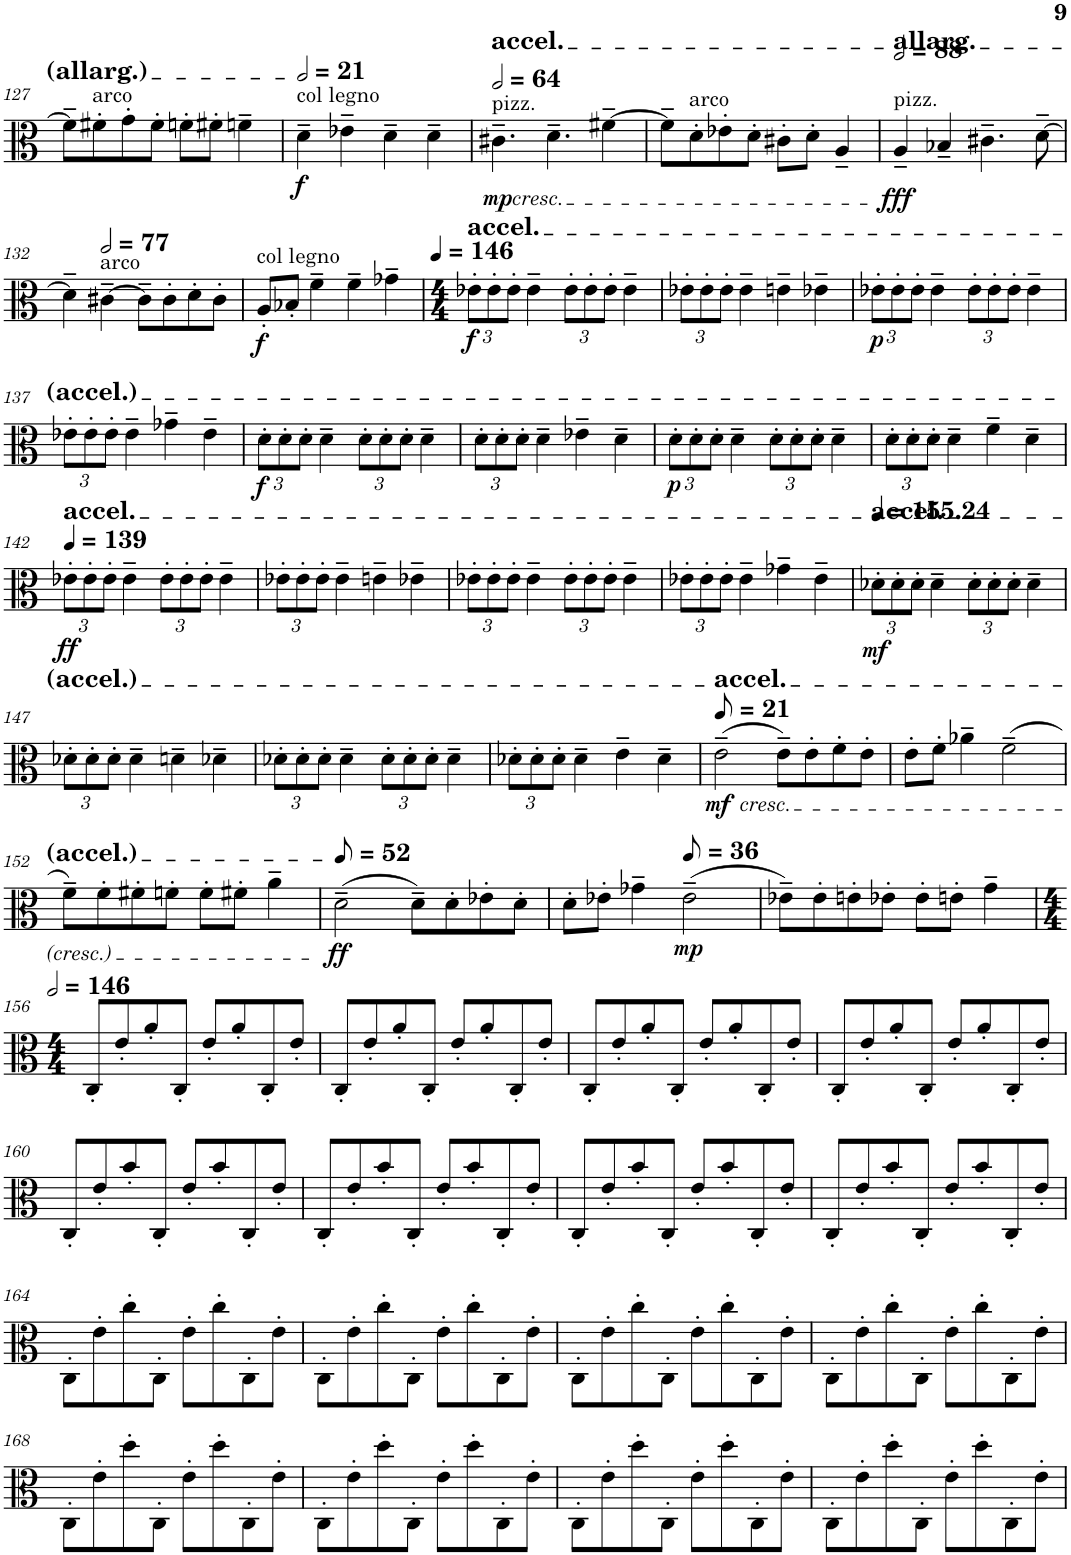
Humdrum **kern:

**kern	**dynam
*part1	*part1
*staff1	*staff1
*I"Viola	*
*I'Vla.	*
!!LO:PB:g=z
*clefC3	*
*k[]	*
*M4/4	*
=127	=127
8f#~\L]	.
!LO:TX:a:t=arco	!
8f#X'\	.
8g'\	.
8f#'\J	.
8fn'\L	.
8f#X'\J	.
4fn~\	.
=128	=128
*MM42	*
!LO:TX:a:t=col legno	!
!	!LO:DY:b
4d~\	f
4e-X~\	.
4d~\	.
4d~\	.
=129	=129
*MM128	*
!LO:TX:a:t=pizz.	!
!LO:TX:b:i:t=cresc.	!
!LO:TX:a:t=accel.	!
!	!LO:DY:b
4.c#X~\	mp
4.d~\	.
[4f#X~\	.
=130	=130
8f#~\L]	.
!LO:TX:a:t=arco	!
8d'\	.
8e-X'\	.
8d'\J	.
8c#X'\L	.
8d'\J	.
4A~/	.
=131	=131
*MM176	*
!LO:TX:a:t=pizz.	!
!LO:TX:a:t=allarg.	!
!	!LO:DY:b
4A~/	fff
4B-X~/	.
4.c#X~\	.
[8d~\	.
!!LO:LB:g=z
=132	=132
4d~\]	.
*MM154	*
!LO:TX:a:t=arco	!
[4c#X~\	.
8c#~\L]	.
8c#'\	.
8d'\	.
8c#'\J	.
=133	=133
!LO:TX:a:t=col legno	!
!	!LO:DY:b
8A'/L	f
8B-X'/J	.
4f~\	.
4f~\	.
4g-X~\	.
=134	=134
*M4/4	*
*Xbrackettup	*
*MM146	*
!LO:TX:a:t=accel.	!
!	!LO:DY:b
12e-X'\L	f
12e-'\	.
12e-'\J	.
4e-~\	.
12e-'\L	.
12e-'\	.
12e-'\J	.
4e-~\	.
=135	=135
12e-X'\L	.
12e-'\	.
12e-'\J	.
4e-~\	.
4en~\	.
4e-X~\	.
=136	=136
!	!LO:DY:b
12e-X'\L	p
12e-'\	.
12e-'\J	.
4e-~\	.
12e-'\L	.
12e-'\	.
12e-'\J	.
4e-~\	.
!!LO:LB:g=z
=137	=137
12e-X'\L	.
12e-'\	.
12e-'\J	.
4e-~\	.
4g-X~\	.
4e-~\	.
=138	=138
!	!LO:DY:b
12d'\L	f
12d'\	.
12d'\J	.
4d~\	.
12d'\L	.
12d'\	.
12d'\J	.
4d~\	.
=139	=139
12d'\L	.
12d'\	.
12d'\J	.
4d~\	.
4e-X~\	.
4d~\	.
=140	=140
!	!LO:DY:b
12d'\L	p
12d'\	.
12d'\J	.
4d~\	.
12d'\L	.
12d'\	.
12d'\J	.
4d~\	.
=141	=141
12d'\L	.
12d'\	.
12d'\J	.
4d~\	.
4f~\	.
4d~\	.
!!LO:LB:g=z
=142	=142
*MM139	*
!LO:TX:a:t=accel.	!
!	!LO:DY:b
12e-X'\L	ff
12e-'\	.
12e-'\J	.
4e-~\	.
12e-'\L	.
12e-'\	.
12e-'\J	.
4e-~\	.
=143	=143
12e-X'\L	.
12e-'\	.
12e-'\J	.
4e-~\	.
4en~\	.
4e-X~\	.
=144	=144
12e-X'\L	.
12e-'\	.
12e-'\J	.
4e-~\	.
12e-'\L	.
12e-'\	.
12e-'\J	.
4e-~\	.
=145	=145
12e-X'\L	.
12e-'\	.
12e-'\J	.
4e-~\	.
4g-X~\	.
4e-~\	.
=146	=146
*MM155	*
!LO:TX:a:t=accel.	!
!	!LO:DY:b
12d-X'\L	mf
12d-'\	.
12d-'\J	.
4d-~\	.
12d-'\L	.
12d-'\	.
12d-'\J	.
4d-~\	.
!!LO:LB:g=z
=147	=147
12d-X'\L	.
12d-'\	.
12d-'\J	.
4d-~\	.
4dn~\	.
4d-X~\	.
=148	=148
12d-X'\L	.
12d-'\	.
12d-'\J	.
4d-~\	.
12d-'\L	.
12d-'\	.
12d-'\J	.
4d-~\	.
=149	=149
12d-X'\L	.
12d-'\	.
12d-'\J	.
4d-~\	.
4e~\	.
4d-~\	.
=150	=150
*MM11	*
!LO:TX:a:t=accel.	!
!LO:TX:b:i:t=cresc.	!
!	!LO:DY:b
(2e~\	mf
8e~\L)	.
8e'\	.
8f'\	.
8e'\J	.
=151	=151
8e'\L	.
8f'\J	.
4a-X~\	.
(2f~\	.
!!LO:LB:g=z
=152	=152
8f~\L)	.
8f'\	.
8f#X'\	.
8fn'\J	.
8f'\L	.
8f#X'\J	.
4a~\	.
=153	=153
*MM26	*
!	!LO:DY:b
(2d~\	ff
8d~\L)	.
8d'\	.
8e-X'\	.
8d'\J	.
=154	=154
8d'\L	.
8e-X'\J	.
4g-X~\	.
*MM18	*
!	!LO:DY:b
(2e-~\	mp
=155	=155
8e-X~\L)	.
8e-'\	.
8en'\	.
8e-X'\J	.
8e-'\L	.
8en'\J	.
4g~\	.
!!LO:LB:g=z
=156	=156
*M4/4	*
*MM292	*
8C'/L	.
8e'/	.
8a'/	.
8C'/J	.
8e'/L	.
8a'/	.
8C'/	.
8e'/J	.
=157	=157
8C'/L	.
8e'/	.
8a'/	.
8C'/J	.
8e'/L	.
8a'/	.
8C'/	.
8e'/J	.
=158	=158
8C'/L	.
8e'/	.
8a'/	.
8C'/J	.
8e'/L	.
8a'/	.
8C'/	.
8e'/J	.
=159	=159
8C'/L	.
8e'/	.
8a'/	.
8C'/J	.
8e'/L	.
8a'/	.
8C'/	.
8e'/J	.
!!LO:LB:g=z
=160	=160
8C'/L	.
8e'/	.
8b'/	.
8C'/J	.
8e'/L	.
8b'/	.
8C'/	.
8e'/J	.
=161	=161
8C'/L	.
8e'/	.
8b'/	.
8C'/J	.
8e'/L	.
8b'/	.
8C'/	.
8e'/J	.
=162	=162
8C'/L	.
8e'/	.
8b'/	.
8C'/J	.
8e'/L	.
8b'/	.
8C'/	.
8e'/J	.
=163	=163
8C'/L	.
8e'/	.
8b'/	.
8C'/J	.
8e'/L	.
8b'/	.
8C'/	.
8e'/J	.
!!LO:LB:g=z
=164	=164
8C'\L	.
8e'\	.
8cc'\	.
8C'\J	.
8e'\L	.
8cc'\	.
8C'\	.
8e'\J	.
=165	=165
8C'\L	.
8e'\	.
8cc'\	.
8C'\J	.
8e'\L	.
8cc'\	.
8C'\	.
8e'\J	.
=166	=166
8C'\L	.
8e'\	.
8cc'\	.
8C'\J	.
8e'\L	.
8cc'\	.
8C'\	.
8e'\J	.
=167	=167
8C'\L	.
8e'\	.
8cc'\	.
8C'\J	.
8e'\L	.
8cc'\	.
8C'\	.
8e'\J	.
!!LO:LB:g=z
=168	=168
8C'\L	.
8e'\	.
8dd'\	.
8C'\J	.
8e'\L	.
8dd'\	.
8C'\	.
8e'\J	.
=169	=169
8C'\L	.
8e'\	.
8dd'\	.
8C'\J	.
8e'\L	.
8dd'\	.
8C'\	.
8e'\J	.
=170	=170
8C'\L	.
8e'\	.
8dd'\	.
8C'\J	.
8e'\L	.
8dd'\	.
8C'\	.
8e'\J	.
=171	=171
8C'\L	.
8e'\	.
8dd'\	.
8C'\J	.
8e'\L	.
8dd'\	.
8C'\	.
8e'\J	.
=	=
*-	*-
